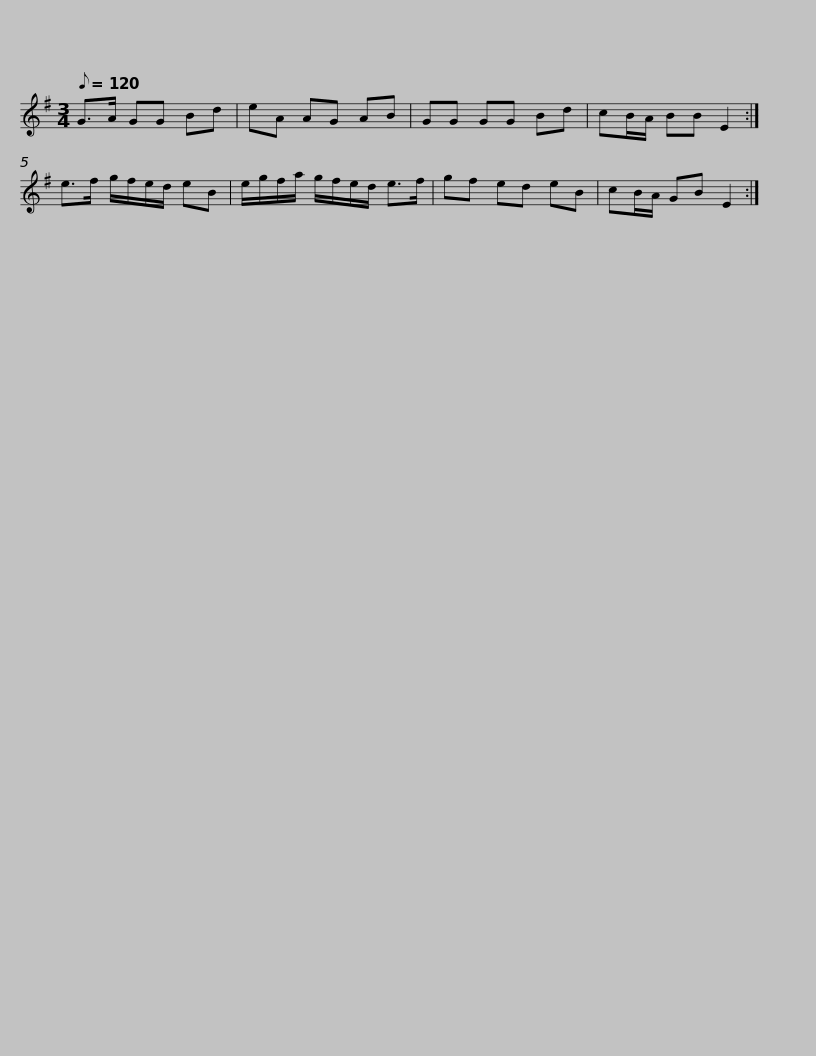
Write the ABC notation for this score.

X:1
L:1/8
Q:1/8=120
M:3/4
I:linebreak $
K:Emin
V:1 treble
V:1
 G>A GG Bd | eA AG AB | GG GG Bd | cB/A/ BB E2 :| e>f g/f/e/d/ eB | %5
 e/g/f/a/ g/f/e/d/ e>f |$ gf ed eB | cB/A/ GB E2 :| %8
